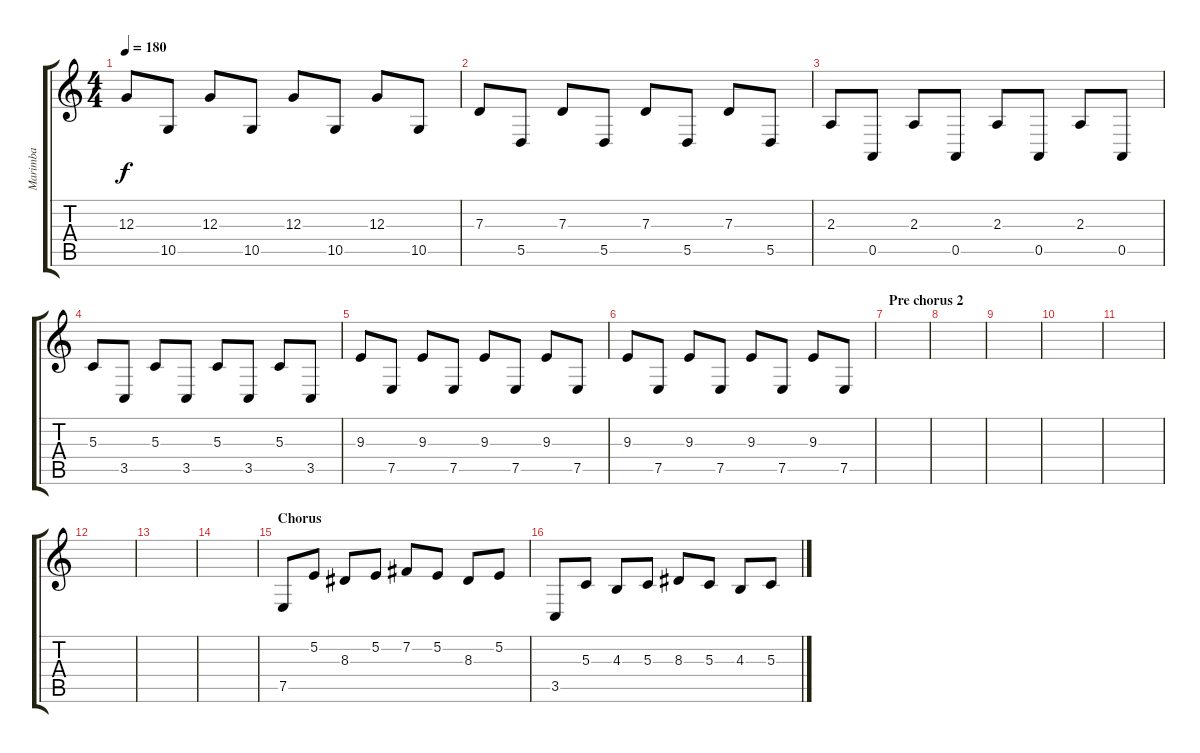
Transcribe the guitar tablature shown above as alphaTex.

\track ("Marimba" "Marimba") {instrument marimba}
\staff {score tabs}
\tuning (E4 B3 G3 D3 A2 E2) {hide}
\ts (4 4)
\tempo 180
\clef g2
\ks c
12.3.8{dy f} 10.5.8 12.3.8 10.5.8 12.3.8 10.5.8 12.3.8 10.5.8 |
7.3.8 5.5.8 7.3.8 5.5.8 7.3.8 5.5.8 7.3.8 5.5.8 |
2.3.8 0.5.8 2.3.8 0.5.8 2.3.8 0.5.8 2.3.8 0.5.8 |
5.3.8 3.5.8 5.3.8 3.5.8 5.3.8 3.5.8 5.3.8 3.5.8 |
9.3.8 7.5.8 9.3.8 7.5.8 9.3.8 7.5.8 9.3.8 7.5.8 |
9.3.8 7.5.8 9.3.8 7.5.8 9.3.8 7.5.8 9.3.8 7.5.8 |
\section ("" "Pre chorus 2")
|
|
|
|
|
|
|
|
\section ("" "Chorus")
7.5.8 5.2.8 8.3.8 5.2.8 7.2.8 5.2.8 8.3.8 5.2.8 |
3.5.8 5.3.8 4.3.8 5.3.8 8.3.8 5.3.8 4.3.8 5.3.8
